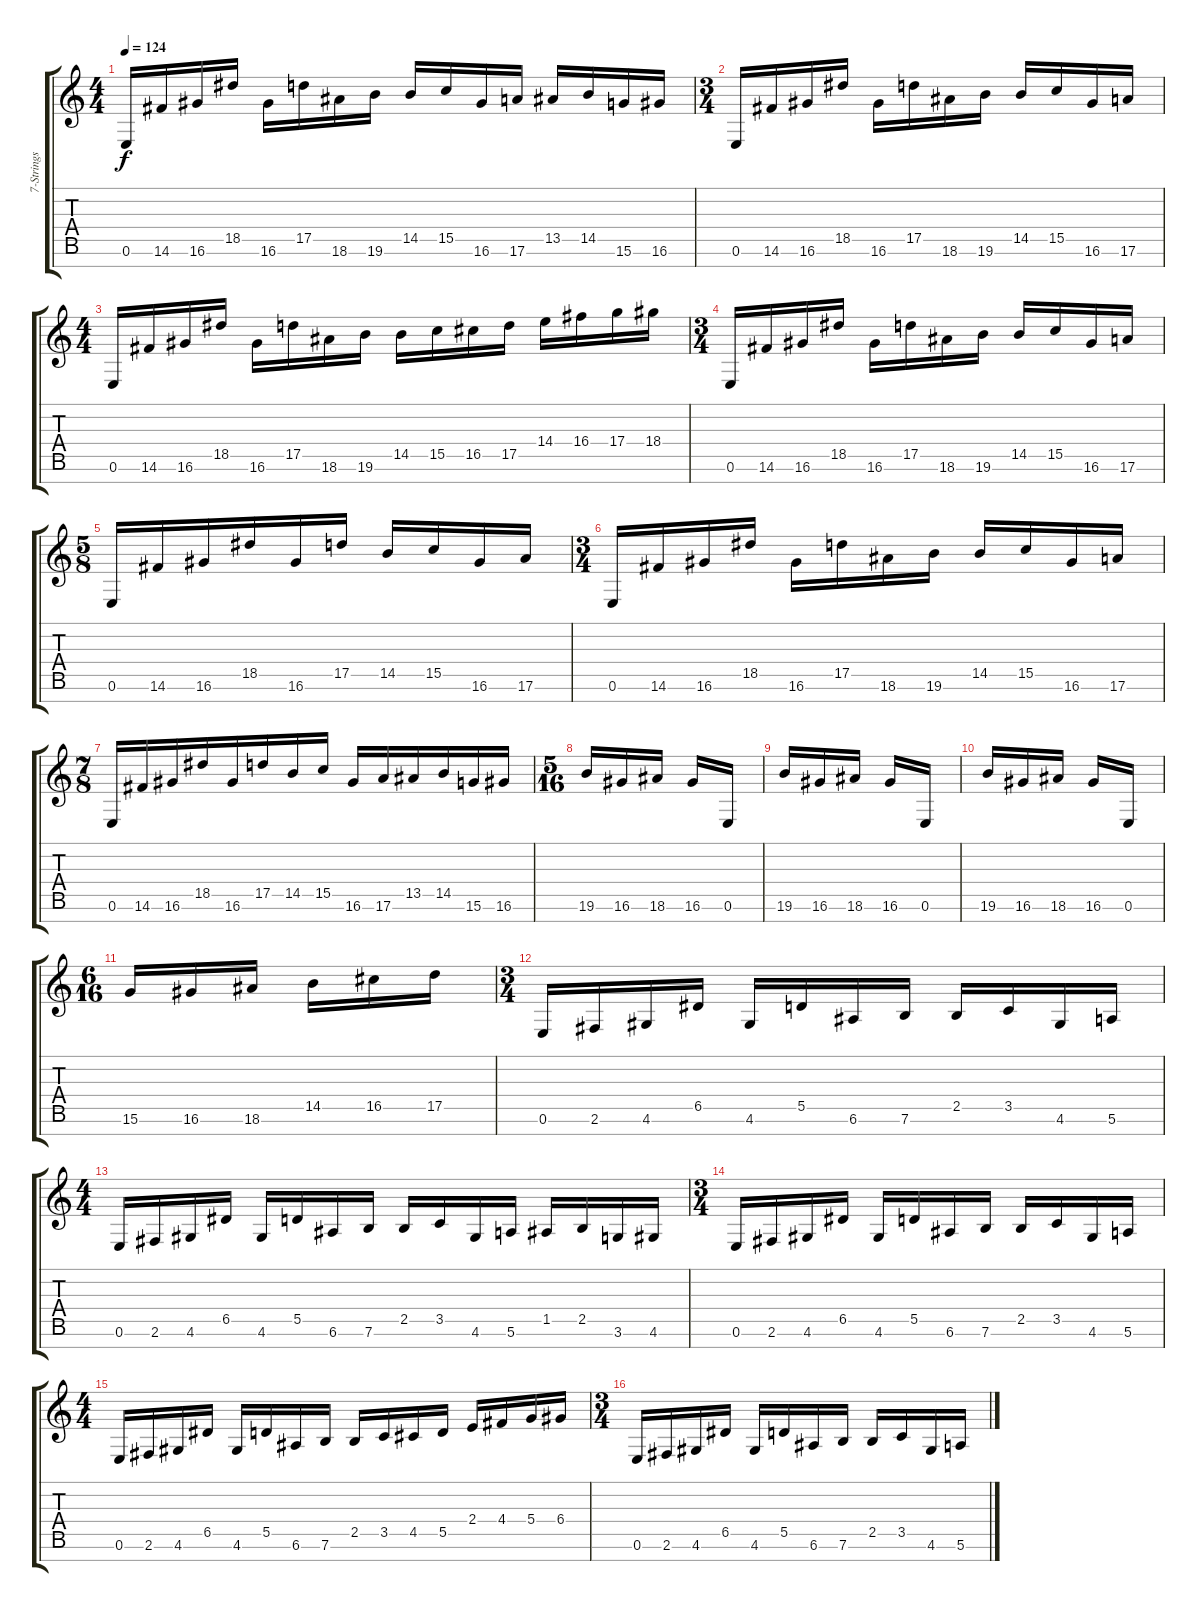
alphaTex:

\track ("7-Strings Distortion Guitar 2" "7-Strings ") {instrument distortionguitar}
\staff {score tabs}
\tuning (E4 B3 G3 D3 A2 E2 B1) {hide}
\ts (4 4)
\tempo 124
\clef g2
\ks c
0.6.16{dy f} 14.6.16 16.6.16 18.5.16 16.6.16 17.5.16 18.6.16 19.6.16 14.5.16 15.5.16 16.6.16 17.6.16 13.5.16 14.5.16 15.6.16 16.6.16 |
\ts (3 4)
0.6.16 14.6.16 16.6.16 18.5.16 16.6.16 17.5.16 18.6.16 19.6.16 14.5.16 15.5.16 16.6.16 17.6.16 |
\ts (4 4)
0.6.16 14.6.16 16.6.16 18.5.16 16.6.16 17.5.16 18.6.16 19.6.16 14.5.16 15.5.16 16.5.16 17.5.16 14.4.16 16.4.16 17.4.16 18.4.16 |
\ts (3 4)
0.6.16 14.6.16 16.6.16 18.5.16 16.6.16 17.5.16 18.6.16 19.6.16 14.5.16 15.5.16 16.6.16 17.6.16 |
\ts (5 8)
0.6.16 14.6.16 16.6.16 18.5.16 16.6.16 17.5.16 14.5.16 15.5.16 16.6.16 17.6.16 |
\ts (3 4)
0.6.16 14.6.16 16.6.16 18.5.16 16.6.16 17.5.16 18.6.16 19.6.16 14.5.16 15.5.16 16.6.16 17.6.16 |
\ts (7 8)
0.6.16 14.6.16 16.6.16 18.5.16 16.6.16 17.5.16 14.5.16 15.5.16 16.6.16 17.6.16 13.5.16 14.5.16 15.6.16 16.6.16 |
\ts (5 16)
19.6.16 16.6.16 18.6.16 16.6.16 0.6.16 |
19.6.16 16.6.16 18.6.16 16.6.16 0.6.16 |
19.6.16 16.6.16 18.6.16 16.6.16 0.6.16 |
\ts (6 16)
15.6.16 16.6.16 18.6.16 14.5.16 16.5.16 17.5.16 |
\ts (3 4)
0.6.16 2.6.16 4.6.16 6.5.16 4.6.16 5.5.16 6.6.16 7.6.16 2.5.16 3.5.16 4.6.16 5.6.16 |
\ts (4 4)
0.6.16 2.6.16 4.6.16 6.5.16 4.6.16 5.5.16 6.6.16 7.6.16 2.5.16 3.5.16 4.6.16 5.6.16 1.5.16 2.5.16 3.6.16 4.6.16 |
\ts (3 4)
0.6.16 2.6.16 4.6.16 6.5.16 4.6.16 5.5.16 6.6.16 7.6.16 2.5.16 3.5.16 4.6.16 5.6.16 |
\ts (4 4)
0.6.16 2.6.16 4.6.16 6.5.16 4.6.16 5.5.16 6.6.16 7.6.16 2.5.16 3.5.16 4.5.16 5.5.16 2.4.16 4.4.16 5.4.16 6.4.16 |
\ts (3 4)
0.6.16 2.6.16 4.6.16 6.5.16 4.6.16 5.5.16 6.6.16 7.6.16 2.5.16 3.5.16 4.6.16 5.6.16
